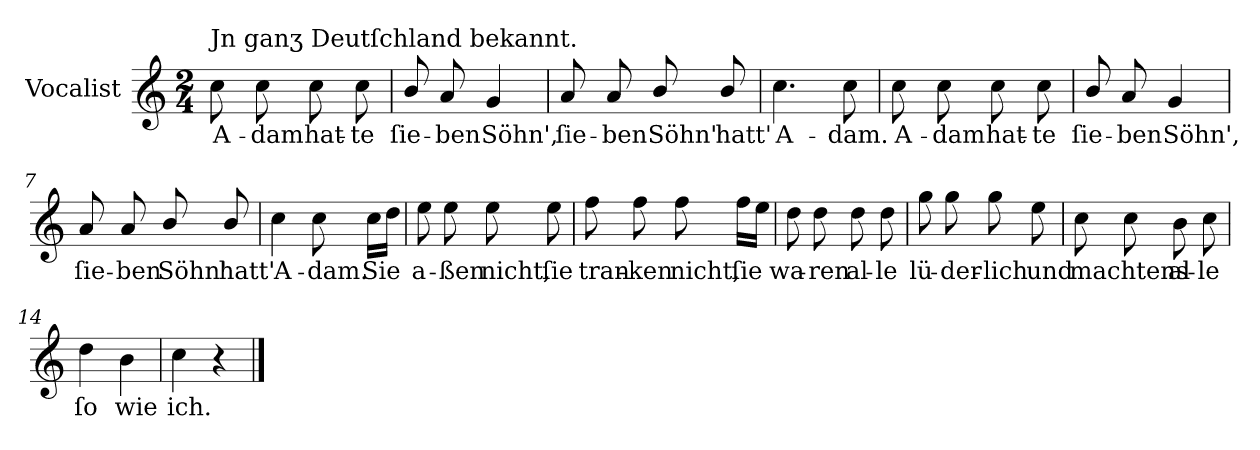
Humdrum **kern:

**kern	**text
*part1	*part1
*staff1	*staff1
*I"Vocalist	*
*k[]	*
*C:	*
*M2/4	*
=1	=1
!LO:TX:a:t=Jn ganʒ Deutſchland bekannt.	!
8cc	A-
8cc	-dam
8cc	hat-
8cc	-te
=2	=2
8b/	ſie-
8a	-ben
4g	Söhn',
=3	=3
8a	ſie-
8a	-ben
8b/	Söhn'
8b/	hatt'
=4	=4
4.cc	A-
8cc	-dam.
=5	=5
8cc	A-
8cc	-dam
8cc	hat-
8cc	-te
=6	=6
8b/	ſie-
8a	-ben
4g	Söhn',
=7	=7
8a	ſie-
8a	-ben
8b/	Söhn'
8b/	hatt'
=8	=8
4cc	A-
8cc	-dam.
16ccLL	Sie
16ddJJ	.
=9	=9
8ee	a-
8ee	-ßen
8ee	nicht,
8ee	ſie
=10	=10
8ff	tran-
8ff	-ken
8ff	nicht,
16ffLL	ſie
16eeJJ	.
=11	=11
8dd	wa-
8dd	-ren
8dd	al-
8dd	-le
=12	=12
8gg	lü-
8gg	-der-
8gg	-lich
8ee	und
=13	=13
8cc	machtens
8cc	.
8b	al-
8cc	-le
=14	=14
4dd	ſo
4b	wie
=15	=15
4cc	ich.
4r	.
==	==
*-	*-
